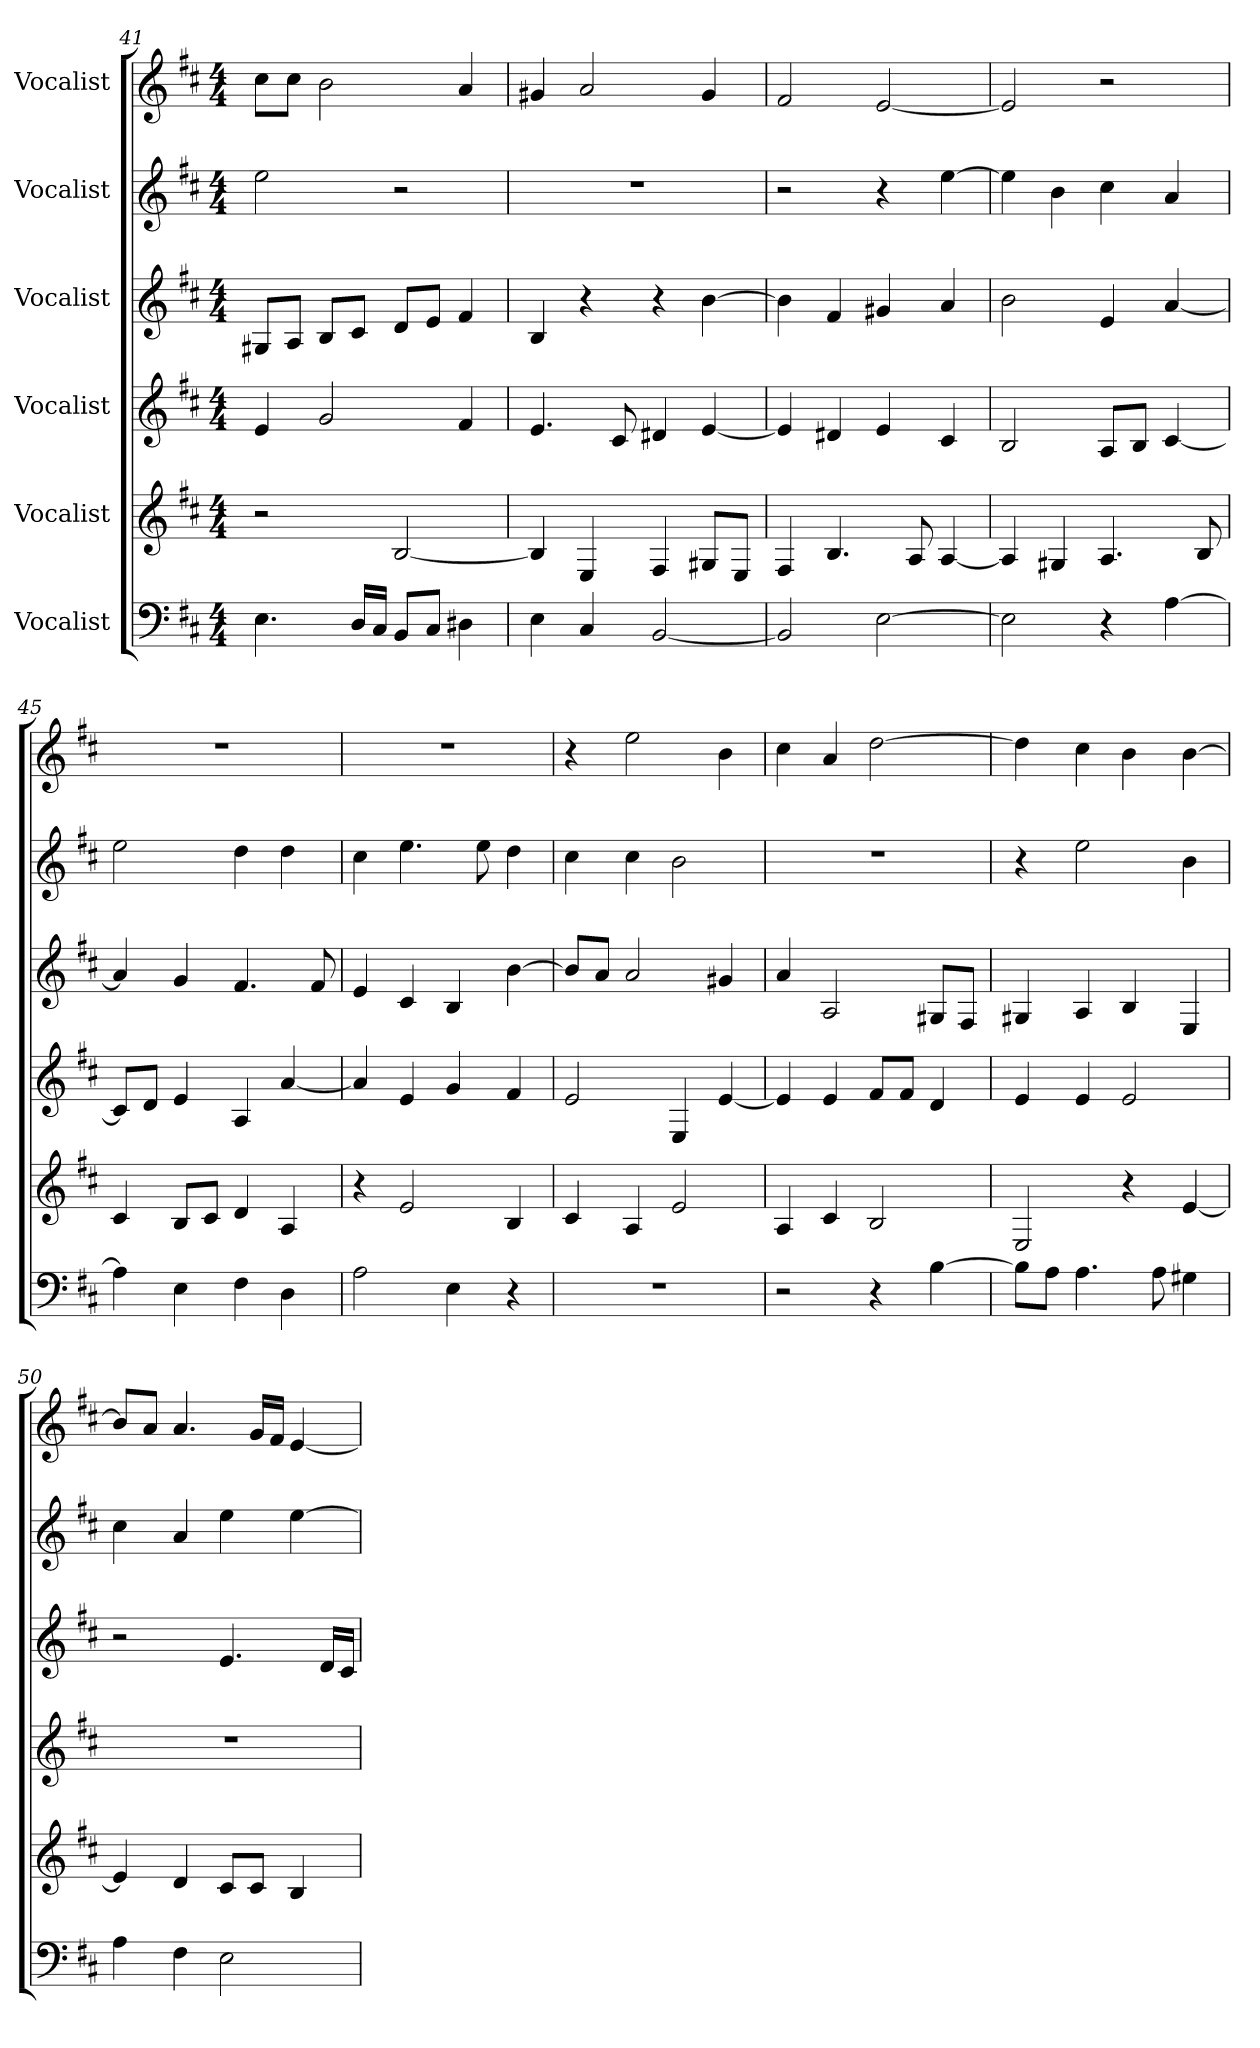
**kern	**kern	**kern	**kern	**kern	**kern
*part6	*part5	*part4	*part3	*part2	*part1
*staff6	*staff5	*staff4	*staff3	*staff2	*staff1
*I"Vocalist	*I"Vocalist	*I"Vocalist	*I"Vocalist	*I"Vocalist	*I"Vocalist
*k[f#c#]	*k[f#c#]	*k[f#c#]	*k[f#c#]	*k[f#c#]	*k[f#c#]
*b:	*b:	*b:	*b:	*b:	*b:
*M4/4	*M4/4	*M4/4	*M4/4	*M4/4	*M4/4
=41	=41	=41	=41	=41	=41
4.E	2r	4e	8G#XL	2ee	8cc#L
.	.	.	8AJ	.	8cc#J
.	.	2g	8BL	.	2b
16DLL	.	.	8c#J	.	.
16C#JJ	.	.	.	.	.
8BBL	[2B	.	8dL	2r	.
8C#J	.	.	8eJ	.	.
4D#X	.	4f#	4f#	.	4a
=42	=42	=42	=42	=42	=42
4E	4B]	4.e	4B	1r	4g#X
4C#	4E	.	4r	.	2a
.	.	8c#	.	.	.
[2BB	4F#	4d#X	4r	.	.
.	8G#XL	[4e	[4b	.	4g#
.	8EJ	.	.	.	.
=43	=43	=43	=43	=43	=43
2BB]	4F#	4e]	4b]	2r	2f#
.	4.B	4d#X	4f#	.	.
[2E	.	4e	4g#X	4r	[2e
.	8A	.	.	.	.
.	[4A	4c#	4a	[4ee	.
=44	=44	=44	=44	=44	=44
2E]	4A]	2B	2b	4ee]	2e]
.	4G#X	.	.	4b	.
4r	4.A	8AL	4e	4cc#	2r
.	.	8BJ	.	.	.
[4A	.	[4c#	[4a	4a	.
.	8B	.	.	.	.
=45	=45	=45	=45	=45	=45
4A]	4c#	8c#L]	4a]	2ee	1r
.	.	8dJ	.	.	.
4E	8BL	4e	4g	.	.
.	8c#J	.	.	.	.
4F#	4d	4A	4.f#	4dd	.
4D	4A	[4a	.	4dd	.
.	.	.	8f#	.	.
=46	=46	=46	=46	=46	=46
2A	4r	4a]	4e	4cc#	1r
.	2e	4e	4c#	4.ee	.
4E	.	4g	4B	.	.
.	.	.	.	8ee	.
4r	4B	4f#	[4b	4dd	.
=47	=47	=47	=47	=47	=47
1r	4c#	2e	8bL]	4cc#	4r
.	.	.	8aJ	.	.
.	4A	.	2a	4cc#	2ee
.	2e	4E	.	2b	.
.	.	[4e	4g#X	.	4b
=48	=48	=48	=48	=48	=48
2r	4A	4e]	4a	1r	4cc#
.	4c#	4e	2A	.	4a
4r	2B	8f#L	.	.	[2dd
.	.	8f#J	.	.	.
[4B	.	4d	8G#XL	.	.
.	.	.	8F#J	.	.
=49	=49	=49	=49	=49	=49
8BL]	2E	4e	4G#X	4r	4dd]
8AJ	.	.	.	.	.
4.A	.	4e	4A	2ee	4cc#
.	4r	2e	4B	.	4b
8A	.	.	.	.	.
4G#X	[4e	.	4E	4b	[4b
=50	=50	=50	=50	=50	=50
4A	4e]	1r	2r	4cc#	8bL]
.	.	.	.	.	8aJ
4F#	4d	.	.	4a	4.a
2E	8c#L	.	4.e	4ee	.
.	8c#J	.	.	.	16gLL
.	.	.	.	.	16f#JJ
.	4B	.	.	[4ee	[4e
.	.	.	16dLL	.	.
.	.	.	16c#JJ	.	.
=	=	=	=	=	=
*-	*-	*-	*-	*-	*-
